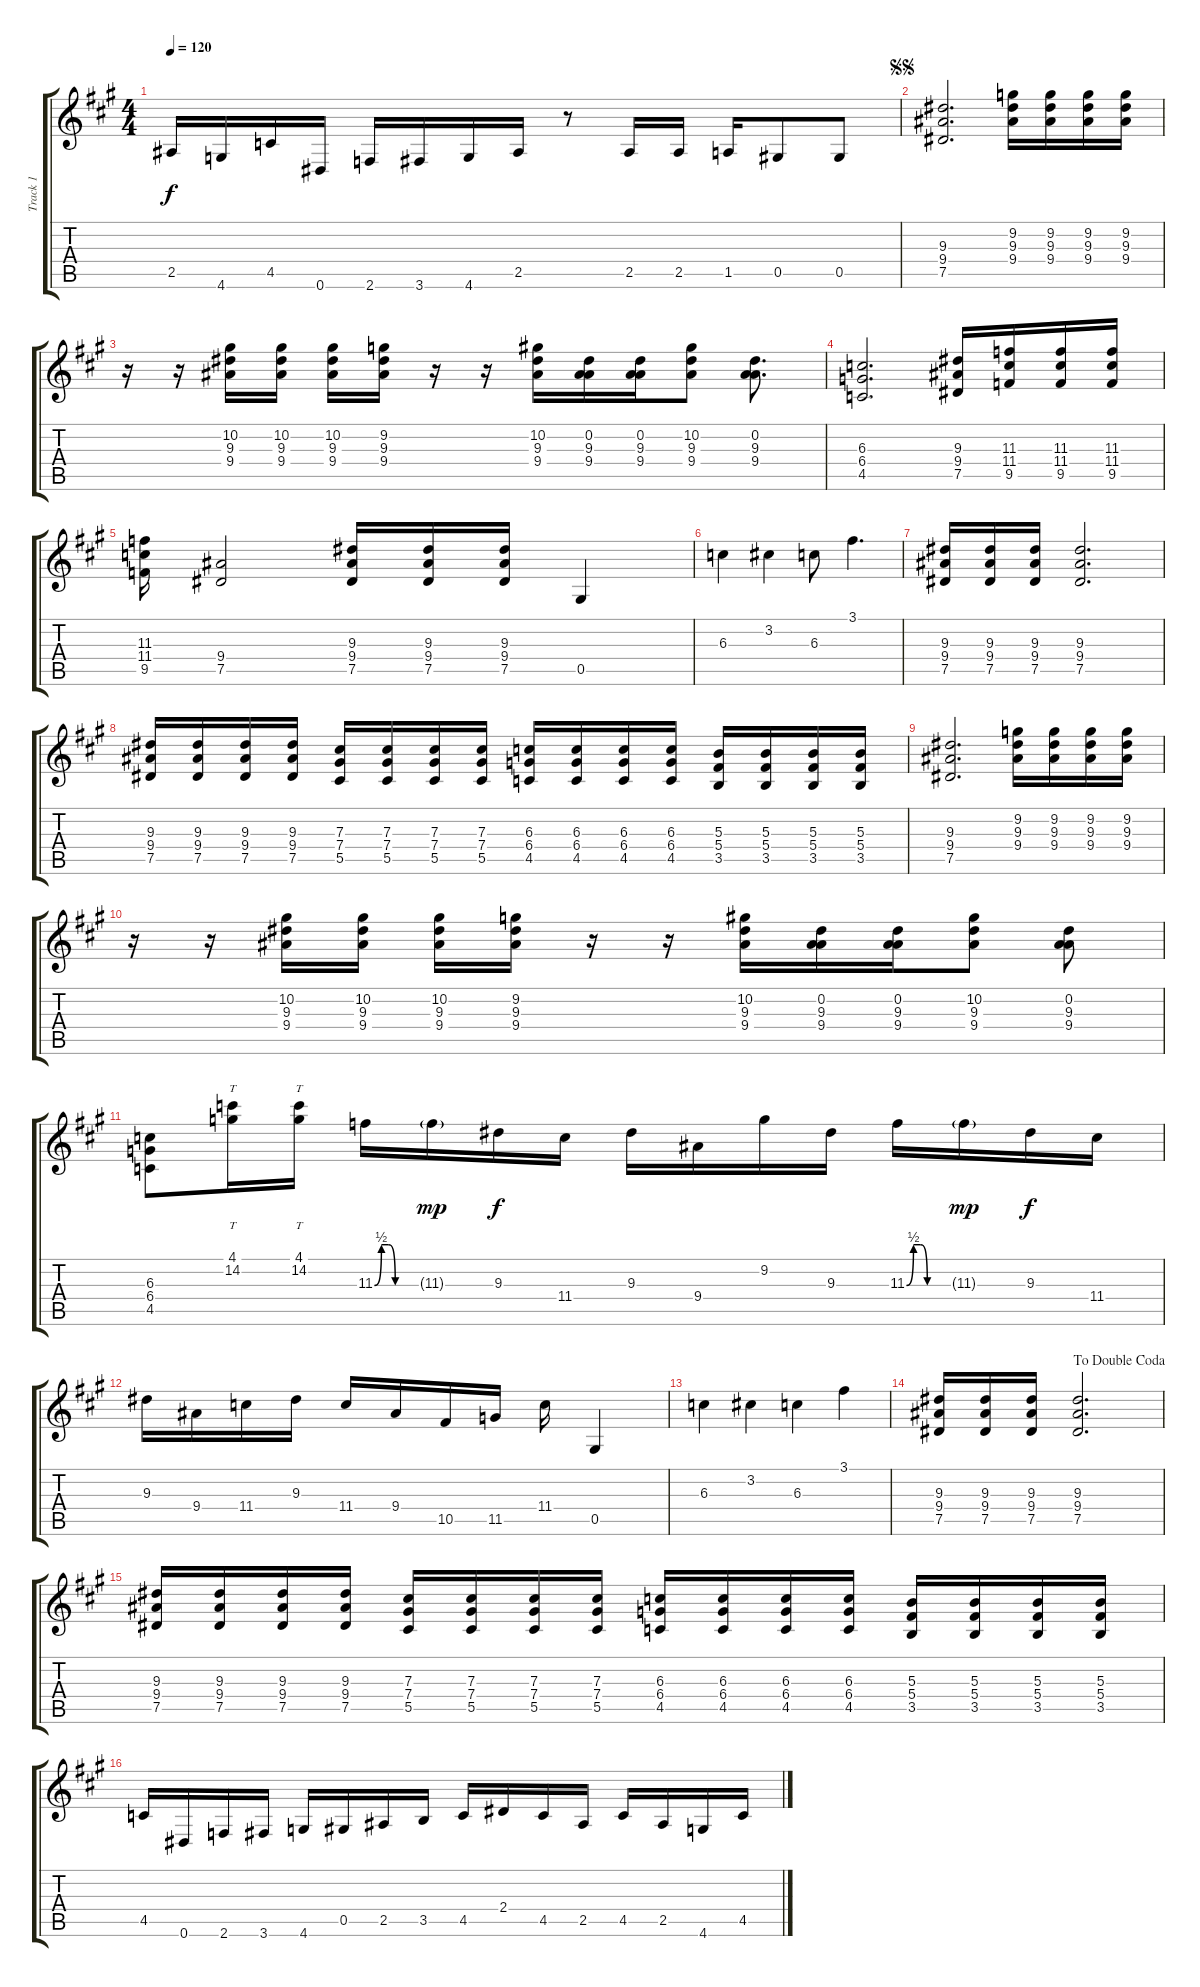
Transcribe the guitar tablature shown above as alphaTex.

\track ("Track 1" "Track 1") {instrument distortionguitar}
\staff {score tabs}
\tuning (Eb4 Bb3 Gb3 Db3 Ab2 Eb2) {hide}
\ts (4 4)
\tempo 120
\clef g2
\ks a
2.5.16{dy f} 4.6.16 4.5.16 0.6.16 2.6.16 3.6.16 4.6.16 2.5.16 r.8 2.5.16 2.5.16 1.5.16 0.5.8 0.5.8 |
\jump segnosegno
(9.3 9.4 7.5).2{d} (9.2 9.3 9.4).16 (9.2 9.3 9.4).16 (9.2 9.3 9.4).16 (9.2 9.3 9.4).16 |
r.16 r.16 (10.2 9.3 9.4).16 (10.2 9.3 9.4).16 (10.2 9.3 9.4).16 (9.2 9.3 9.4).16 r.16 r.16 (10.2 9.3 9.4).16 (0.2 9.3 9.4).16 (0.2 9.3 9.4).16 (10.2 9.3 9.4).8 (0.2 9.3 9.4).8{d} |
(6.3 6.4 4.5).2{d} (9.3 9.4 7.5).16 (11.3 11.4 9.5).16 (11.3 11.4 9.5).16 (11.3 11.4 9.5).16 |
(11.3 11.4 9.5).16 (9.4 7.5).2 (9.3 9.4 7.5).16 (9.3 9.4 7.5).16 (9.3 9.4 7.5).16 0.5.4 |
6.3.4 3.2.4 6.3.8 3.1.4{d} |
(9.3 9.4 7.5).16 (9.3 9.4 7.5).16 (9.3 9.4 7.5).16 (9.3 9.4 7.5).2{d} |
(9.3 9.4 7.5).16 (9.3 9.4 7.5).16 (9.3 9.4 7.5).16 (9.3 9.4 7.5).16 (7.3 7.4 5.5).16 (7.3 7.4 5.5).16 (7.3 7.4 5.5).16 (7.3 7.4 5.5).16 (6.3 6.4 4.5).16 (6.3 6.4 4.5).16 (6.3 6.4 4.5).16 (6.3 6.4 4.5).16 (5.3 5.4 3.5).16 (5.3 5.4 3.5).16 (5.3 5.4 3.5).16 (5.3 5.4 3.5).16 |
(9.3 9.4 7.5).2{d} (9.2 9.3 9.4).16 (9.2 9.3 9.4).16 (9.2 9.3 9.4).16 (9.2 9.3 9.4).16 |
r.16 r.16 (10.2 9.3 9.4).16 (10.2 9.3 9.4).16 (10.2 9.3 9.4).16 (9.2 9.3 9.4).16 r.16 r.16 (10.2 9.3 9.4).16 (0.2 9.3 9.4).16 (0.2 9.3 9.4).16 (10.2 9.3 9.4).8 (0.2 9.3 9.4).8 |
(6.3 6.4 4.5).8 (4.1 14.2).16{tt} (4.1 14.2).16{tt} 11.3{be (custom 0 0 10 2 20 2 30 0 60 0)}.16 11.3{g}.16{dy mp} 9.3.16{dy f} 11.4.16 9.3.16 9.4.16 9.2.16 9.3.16 11.3{be (custom 0 0 10 2 20 2 30 0 60 0)}.16 11.3{g}.16{dy mp} 9.3.16{dy f} 11.4.16 |
9.3.16 9.4.16 11.4.16 9.3.16 11.4.16 9.4.16 10.5.16 11.5.16 11.4.16 0.5.4 |
6.3.4 3.2.4 6.3.4 3.1.4 |
\jump dadoublecoda
(9.3 9.4 7.5).16 (9.3 9.4 7.5).16 (9.3 9.4 7.5).16 (9.3 9.4 7.5).2{d} |
(9.3 9.4 7.5).16 (9.3 9.4 7.5).16 (9.3 9.4 7.5).16 (9.3 9.4 7.5).16 (7.3 7.4 5.5).16 (7.3 7.4 5.5).16 (7.3 7.4 5.5).16 (7.3 7.4 5.5).16 (6.3 6.4 4.5).16 (6.3 6.4 4.5).16 (6.3 6.4 4.5).16 (6.3 6.4 4.5).16 (5.3 5.4 3.5).16 (5.3 5.4 3.5).16 (5.3 5.4 3.5).16 (5.3 5.4 3.5).16 |
4.5.16 0.6.16 2.6.16 3.6.16 4.6.16 0.5.16 2.5.16 3.5.16 4.5.16 2.4.16 4.5.16 2.5.16 4.5.16 2.5.16 4.6.16 4.5.16
